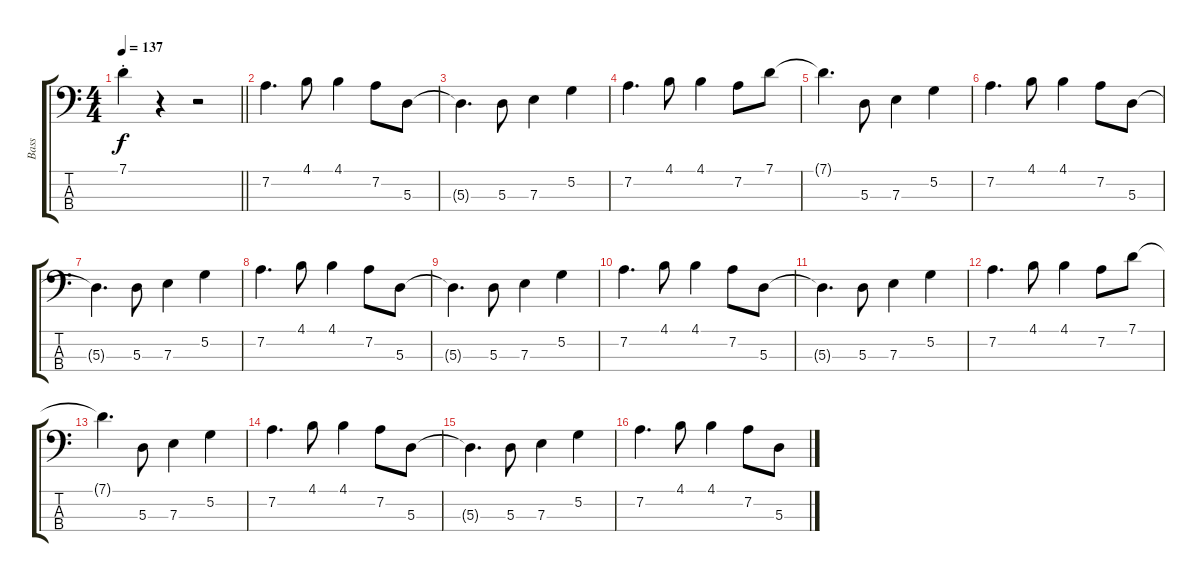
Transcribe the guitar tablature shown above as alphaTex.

\track ("Bass" "Bass") {instrument electricbassfinger}
\staff {score tabs}
\tuning (G2 D2 A1 E1) {hide}
\ts (4 4)
\tempo 137
\clef f4
\barLineRight lightlight
\ks c
7.1{st}.4{dy f} r.4 r.2 |
7.2.4{d} 4.1.8 4.1.4 7.2.8 5.3.8 |
5.3{t}.4{d} 5.3.8 7.3.4 5.2.4 |
7.2.4{d} 4.1.8 4.1.4 7.2.8 7.1.8 |
7.1{t}.4{d} 5.3.8 7.3.4 5.2.4 |
7.2.4{d} 4.1.8 4.1.4 7.2.8 5.3.8 |
5.3{t}.4{d} 5.3.8 7.3.4 5.2.4 |
7.2.4{d} 4.1.8 4.1.4 7.2.8 5.3.8 |
5.3{t}.4{d} 5.3.8 7.3.4 5.2.4 |
7.2.4{d} 4.1.8 4.1.4 7.2.8 5.3.8 |
5.3{t}.4{d} 5.3.8 7.3.4 5.2.4 |
7.2.4{d} 4.1.8 4.1.4 7.2.8 7.1.8 |
7.1{t}.4{d} 5.3.8 7.3.4 5.2.4 |
7.2.4{d} 4.1.8 4.1.4 7.2.8 5.3.8 |
5.3{t}.4{d} 5.3.8 7.3.4 5.2.4 |
7.2.4{d} 4.1.8 4.1.4 7.2.8 5.3.8
